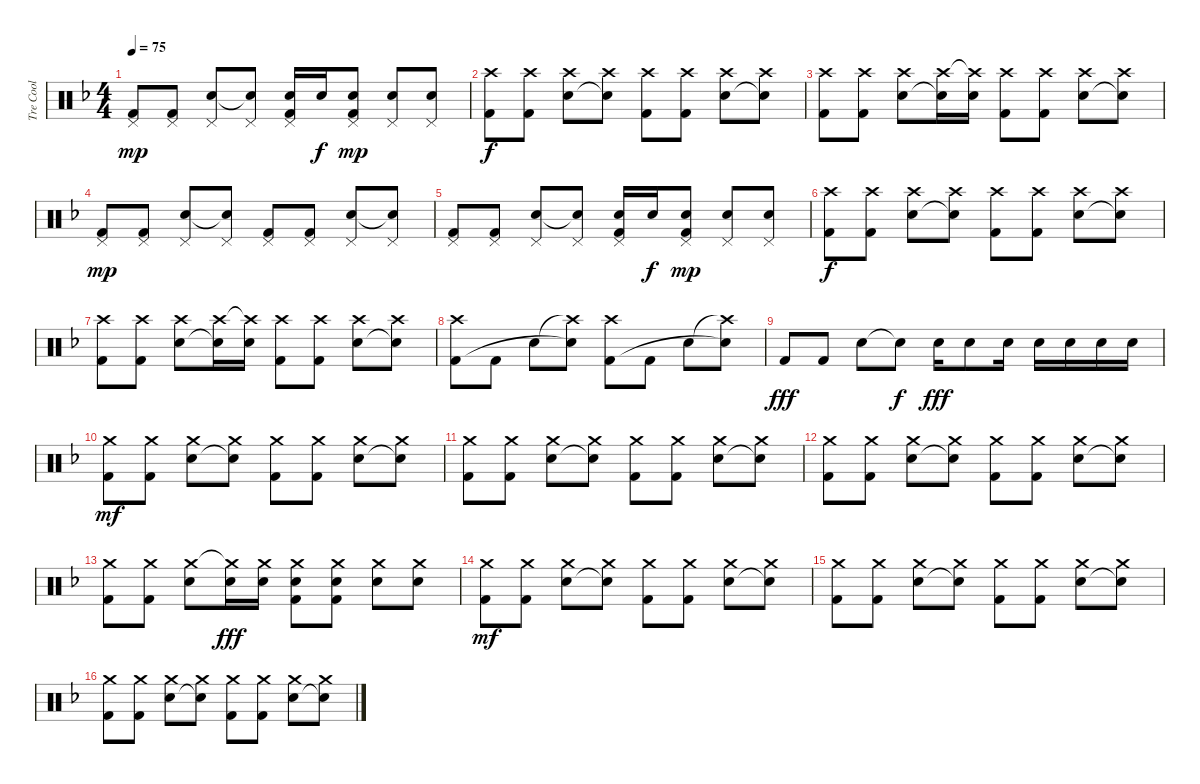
\track ("Tre Cool" "Tre Cool") {instrument percussion}
\staff {score}
\articulation defaults
\ts (4 4)
\tempo 75
\clef neutral
\ks f
("Pedal Hi-Hat (hit)" "Kick (hit) 2").8{dy mp} ("Pedal Hi-Hat (hit)" "Kick (hit) 2").8 ("Pedal Hi-Hat (hit)" "Electric Snare (hit)").8 ("Pedal Hi-Hat (hit)" "Electric Snare (hit)"{t}).8 ("Pedal Hi-Hat (hit)" "Electric Snare (hit)" "Kick (hit) 2").16 "Electric Snare (hit)".16{dy f} ("Pedal Hi-Hat (hit)" "Electric Snare (hit)" "Kick (hit) 2").8{dy mp} ("Pedal Hi-Hat (hit)" "Electric Snare (hit)").8 ("Pedal Hi-Hat (hit)" "Electric Snare (hit)").8 |
("Crash high (hit)" "Kick (hit) 2").8{dy f} ("Crash high (hit)" "Kick (hit) 2").8 ("Crash high (hit)" "Electric Snare (hit)").8 ("Crash high (hit)" "Electric Snare (hit)"{t}).8 ("Crash high (hit)" "Kick (hit) 2").8 ("Crash high (hit)" "Kick (hit) 2").8 ("Crash high (hit)" "Electric Snare (hit)").8 ("Crash high (hit)" "Electric Snare (hit)"{t}).8 |
("Crash high (hit)" "Kick (hit) 2").8 ("Crash high (hit)" "Kick (hit) 2").8 ("Crash high (hit)" "Electric Snare (hit)").8 ("Crash high (hit)" "Electric Snare (hit)"{t}).16 ("Crash high (hit)"{t} "Electric Snare (hit)").16 ("Crash high (hit)" "Kick (hit) 2").8 ("Crash high (hit)" "Kick (hit) 2").8 ("Crash high (hit)" "Electric Snare (hit)").8 ("Crash high (hit)" "Electric Snare (hit)"{t}).8 |
("Pedal Hi-Hat (hit)" "Kick (hit) 2").8{dy mp} ("Pedal Hi-Hat (hit)" "Kick (hit) 2").8 ("Pedal Hi-Hat (hit)" "Electric Snare (hit)").8 ("Pedal Hi-Hat (hit)" "Electric Snare (hit)"{t}).8 ("Pedal Hi-Hat (hit)" "Kick (hit) 2").8 ("Pedal Hi-Hat (hit)" "Kick (hit) 2").8 ("Pedal Hi-Hat (hit)" "Electric Snare (hit)").8 ("Pedal Hi-Hat (hit)" "Electric Snare (hit)"{t}).8 |
("Pedal Hi-Hat (hit)" "Kick (hit) 2").8 ("Pedal Hi-Hat (hit)" "Kick (hit) 2").8 ("Pedal Hi-Hat (hit)" "Electric Snare (hit)").8 ("Pedal Hi-Hat (hit)" "Electric Snare (hit)"{t}).8 ("Pedal Hi-Hat (hit)" "Electric Snare (hit)" "Kick (hit) 2").16 "Electric Snare (hit)".16{dy f} ("Pedal Hi-Hat (hit)" "Electric Snare (hit)" "Kick (hit) 2").8{dy mp} ("Pedal Hi-Hat (hit)" "Electric Snare (hit)").8 ("Pedal Hi-Hat (hit)" "Electric Snare (hit)").8 |
("Crash high (hit)" "Kick (hit) 2").8{dy f} ("Crash high (hit)" "Kick (hit) 2").8 ("Crash high (hit)" "Electric Snare (hit)").8 ("Crash high (hit)" "Electric Snare (hit)"{t}).8 ("Crash high (hit)" "Kick (hit) 2").8 ("Crash high (hit)" "Kick (hit) 2").8 ("Crash high (hit)" "Electric Snare (hit)").8 ("Crash high (hit)" "Electric Snare (hit)"{t}).8 |
("Crash high (hit)" "Kick (hit) 2").8 ("Crash high (hit)" "Kick (hit) 2").8 ("Crash high (hit)" "Electric Snare (hit)").8 ("Crash high (hit)" "Electric Snare (hit)"{t}).16 ("Crash high (hit)"{t} "Electric Snare (hit)").16 ("Crash high (hit)" "Kick (hit) 2").8 ("Crash high (hit)" "Kick (hit) 2").8 ("Crash high (hit)" "Electric Snare (hit)").8 ("Crash high (hit)" "Electric Snare (hit)"{t}).8 |
("Crash high (hit)" "Kick (hit) 2").8 "Kick (hit) 2".8 "Electric Snare (hit)".8 ("Crash high (hit)"{t} "Electric Snare (hit)"{t}).8 ("Crash high (hit)" "Kick (hit) 2").8 "Kick (hit) 2".8 "Electric Snare (hit)".8 ("Crash high (hit)"{t} "Electric Snare (hit)"{t}).8 |
"Kick (hit) 2".8{dy fff} "Kick (hit) 2".8 "Electric Snare (hit)".8 "Electric Snare (hit)"{t}.8{dy f} "Electric Snare (hit)".16{dy fff} "Electric Snare (hit)".8 "Electric Snare (hit)".16 "Electric Snare (hit)".16 "Electric Snare (hit)".16 "Electric Snare (hit)".16 "Electric Snare (hit)".16 |
("Crash medium (hit)" "Kick (hit) 2").8{dy mf} ("Crash medium (hit)" "Kick (hit) 2").8 ("Crash medium (hit)" "Electric Snare (hit)").8 ("Crash medium (hit)" "Electric Snare (hit)"{t}).8 ("Crash medium (hit)" "Kick (hit) 2").8 ("Crash medium (hit)" "Kick (hit) 2").8 ("Crash medium (hit)" "Electric Snare (hit)").8 ("Crash medium (hit)" "Electric Snare (hit)"{t}).8 |
("Crash medium (hit)" "Kick (hit) 2").8 ("Crash medium (hit)" "Kick (hit) 2").8 ("Crash medium (hit)" "Electric Snare (hit)").8 ("Crash medium (hit)" "Electric Snare (hit)"{t}).8 ("Crash medium (hit)" "Kick (hit) 2").8 ("Crash medium (hit)" "Kick (hit) 2").8 ("Crash medium (hit)" "Electric Snare (hit)").8 ("Crash medium (hit)" "Electric Snare (hit)"{t}).8 |
("Crash medium (hit)" "Kick (hit) 2").8 ("Crash medium (hit)" "Kick (hit) 2").8 ("Crash medium (hit)" "Electric Snare (hit)").8 ("Crash medium (hit)" "Electric Snare (hit)"{t}).8 ("Crash medium (hit)" "Kick (hit) 2").8 ("Crash medium (hit)" "Kick (hit) 2").8 ("Crash medium (hit)" "Electric Snare (hit)").8 ("Crash medium (hit)" "Electric Snare (hit)"{t}).8 |
("Crash medium (hit)" "Kick (hit) 2").8 ("Crash medium (hit)" "Kick (hit) 2").8 ("Crash medium (hit)" "Electric Snare (hit)").8 ("Crash medium (hit)"{t} "Electric Snare (hit)").16{dy fff} ("Crash medium (hit)" "Electric Snare (hit)").16 ("Crash medium (hit)" "Electric Snare (hit)" "Kick (hit) 2").8 ("Crash medium (hit)" "Electric Snare (hit)" "Kick (hit) 2").8 ("Crash medium (hit)" "Electric Snare (hit)").8 ("Crash medium (hit)" "Electric Snare (hit)").8 |
("Crash medium (hit)" "Kick (hit) 2").8{dy mf} ("Crash medium (hit)" "Kick (hit) 2").8 ("Crash medium (hit)" "Electric Snare (hit)").8 ("Crash medium (hit)" "Electric Snare (hit)"{t}).8 ("Crash medium (hit)" "Kick (hit) 2").8 ("Crash medium (hit)" "Kick (hit) 2").8 ("Crash medium (hit)" "Electric Snare (hit)").8 ("Crash medium (hit)" "Electric Snare (hit)"{t}).8 |
("Crash medium (hit)" "Kick (hit) 2").8 ("Crash medium (hit)" "Kick (hit) 2").8 ("Crash medium (hit)" "Electric Snare (hit)").8 ("Crash medium (hit)" "Electric Snare (hit)"{t}).8 ("Crash medium (hit)" "Kick (hit) 2").8 ("Crash medium (hit)" "Kick (hit) 2").8 ("Crash medium (hit)" "Electric Snare (hit)").8 ("Crash medium (hit)" "Electric Snare (hit)"{t}).8 |
("Crash medium (hit)" "Kick (hit) 2").8 ("Crash medium (hit)" "Kick (hit) 2").8 ("Crash medium (hit)" "Electric Snare (hit)").8 ("Crash medium (hit)" "Electric Snare (hit)"{t}).8 ("Crash medium (hit)" "Kick (hit) 2").8 ("Crash medium (hit)" "Kick (hit) 2").8 ("Crash medium (hit)" "Electric Snare (hit)").8 ("Crash medium (hit)" "Electric Snare (hit)"{t}).8
